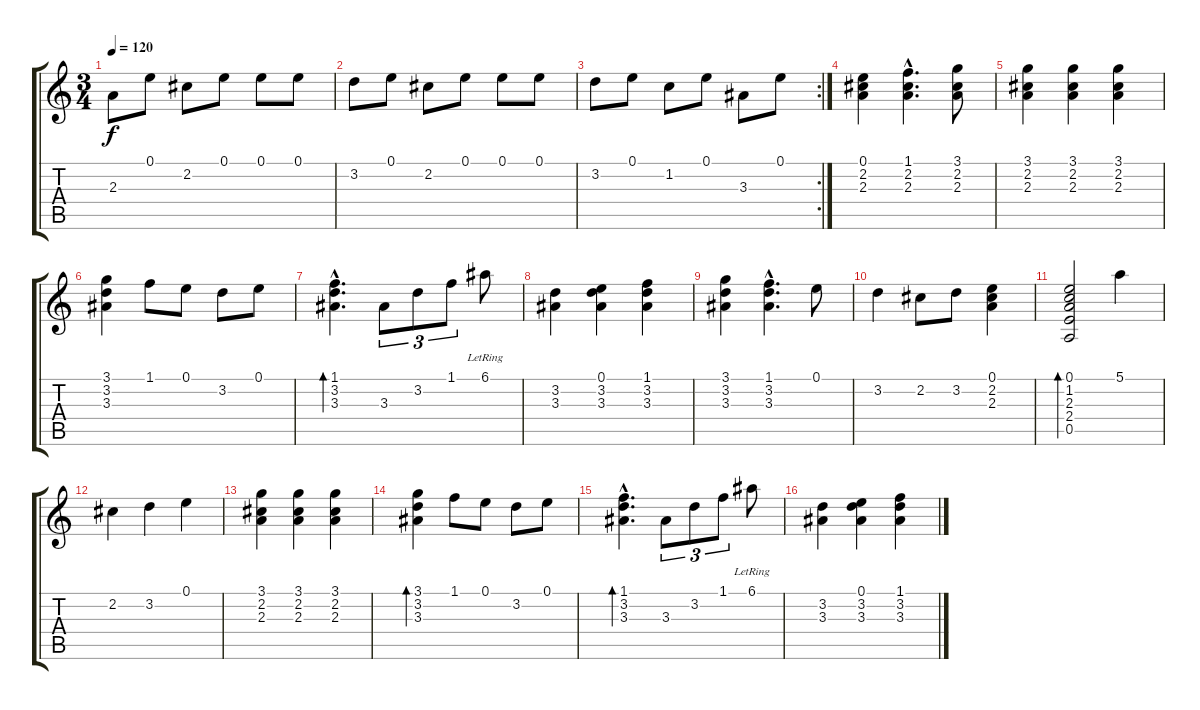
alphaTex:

\track "" {instrument acousticguitarnylon}
\staff {score tabs}
\tuning (E4 B3 G3 D3 A2 E2) {hide}
\ts (3 4)
\tempo 120
\clef g2
\ks c
2.3.8{dy f} 0.1.8 2.2.8 0.1.8 0.1.8 0.1.8 |
3.2.8 0.1.8 2.2.8 0.1.8 0.1.8 0.1.8 |
\rc 2
3.2.8 0.1.8 1.2.8 0.1.8 3.3.8 0.1.8 |
(0.1 2.2 2.3).4 (1.1{hac} 2.2{hac} 2.3{hac}).4{d} (3.1 2.2 2.3).8 |
(3.1 2.2 2.3).4 (3.1 2.2 2.3).4 (3.1 2.2 2.3).4 |
(3.1 3.2 3.3).4 1.1.8 0.1.8 3.2.8 0.1.8 |
(1.1{hac} 3.2{hac} 3.3{hac}).4{d bd 120} 3.3.8{tu (3 2)} 3.2.8{tu (3 2)} 1.1.8{tu (3 2)} 6.1{lr}.8 |
(3.2 3.3).4 (0.1 3.2 3.3).4 (1.1 3.2 3.3).4 |
(3.1 3.2 3.3).4 (1.1{hac} 3.2{hac} 3.3{hac}).4{d} 0.1.8 |
3.2.4 2.2.8 3.2.8 (0.1 2.2 2.3).4 |
(0.1 1.2 2.3 2.4 0.5).2{bd 480} 5.1.4 |
2.2.4 3.2.4 0.1.4 |
(3.1 2.2 2.3).4 (3.1 2.2 2.3).4 (3.1 2.2 2.3).4 |
(3.1 3.2 3.3).4{bd 240} 1.1.8 0.1.8 3.2.8 0.1.8 |
(1.1{hac} 3.2{hac} 3.3{hac}).4{d bd 120} 3.3.8{tu (3 2)} 3.2.8{tu (3 2)} 1.1.8{tu (3 2)} 6.1{lr}.8 |
(3.2 3.3).4 (0.1 3.2 3.3).4 (1.1 3.2 3.3).4
